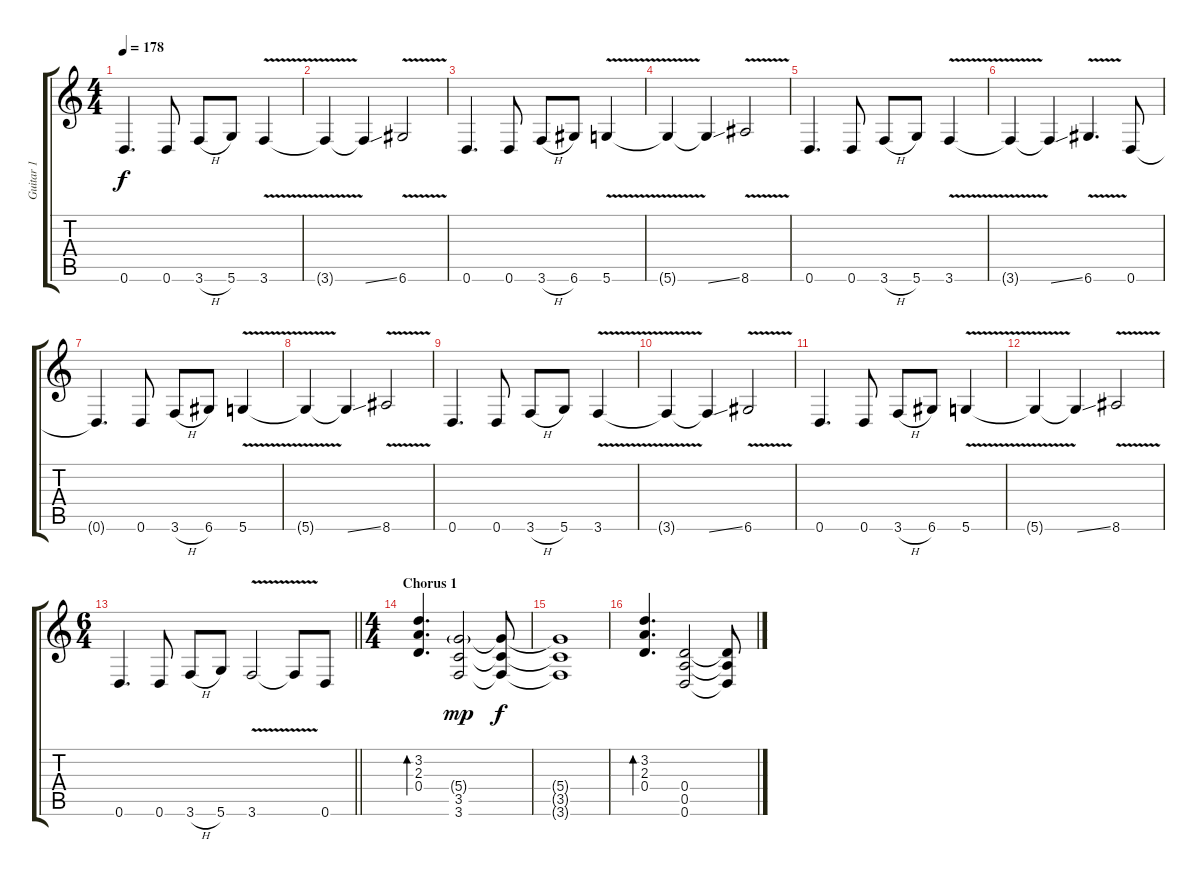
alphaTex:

\track ("Guitar 1" "Guitar 1") {instrument overdrivenguitar}
\staff {score tabs}
\tuning (E4 B3 G3 D3 A2 D2) {hide}
\ts (4 4)
\tempo 178
\clef g2
\ks c
0.6.4{d dy f} 0.6.8 3.6{h}.8 5.6.8 3.6{v}.4 |
3.6{t}.4 3.6{ss t}.4 6.6{v}.2 |
0.6.4{d} 0.6.8 3.6{h}.8 6.6.8 5.6{v}.4 |
5.6{t}.4 5.6{ss t}.4 8.6{v}.2 |
0.6.4{d} 0.6.8 3.6{h}.8 5.6.8 3.6{v}.4 |
3.6{t}.4 3.6{ss t}.4 6.6{v}.4{d} 0.6.8 |
0.6{t}.4{d} 0.6.8 3.6{h}.8 6.6.8 5.6{v}.4 |
5.6{t}.4 5.6{ss t}.4 8.6{v}.2 |
0.6.4{d} 0.6.8 3.6{h}.8 5.6.8 3.6{v}.4 |
3.6{t}.4 3.6{ss t}.4 6.6{v}.2 |
0.6.4{d} 0.6.8 3.6{h}.8 6.6.8 5.6{v}.4 |
5.6{t}.4 5.6{ss t}.4 8.6{v}.2 |
\ts (6 4)
\barLineRight lightlight
0.6.4{d} 0.6.8 3.6{h}.8 5.6.8 3.6{v}.2 3.6{t}.8 0.6.8 |
\ts (4 4)
\section ("" "Chorus 1")
(3.2 2.3 0.4).4{d bd 240} (5.4{g} 3.5 3.6).2{dy mp} (5.4{t} 3.5{t} 3.6{t}).8{dy f} |
(5.4{t} 3.5{t} 3.6{t}).1 |
(3.2 2.3 0.4).4{d bd 240} (0.4 0.5 0.6).2 (0.4{t} 0.5{t} 0.6{t}).8
